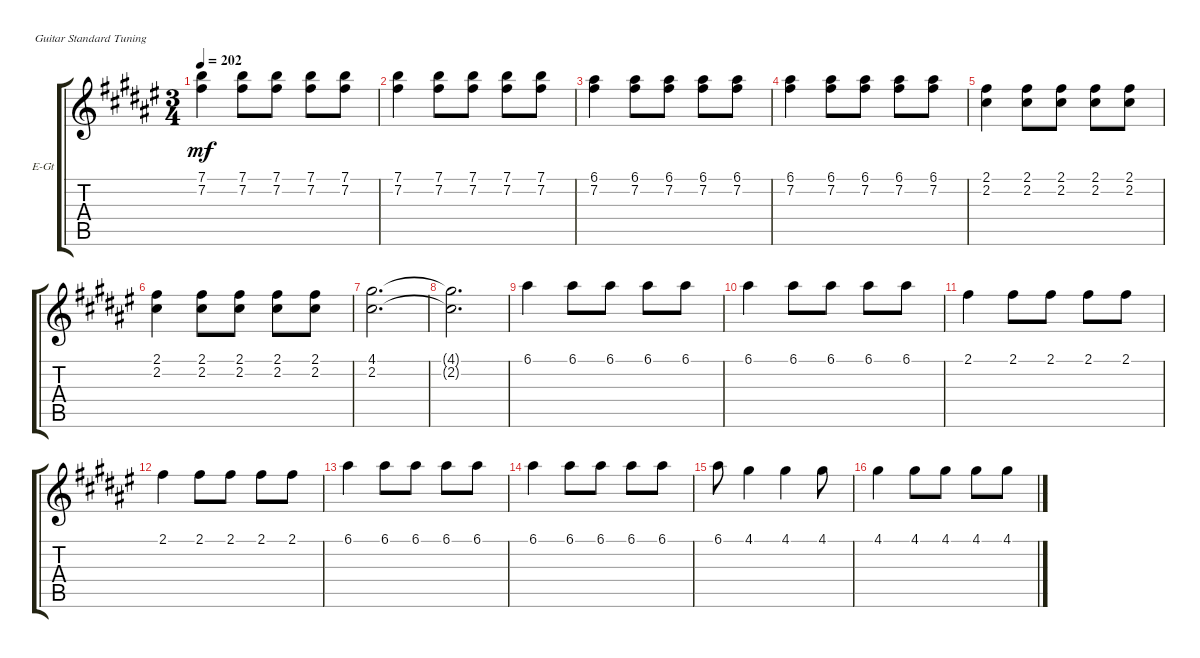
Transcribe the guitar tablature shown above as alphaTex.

\defaultSystemsLayout 4
\bracketExtendMode groupsimilarinstruments
\firstSystemTrackNameOrientation horizontal
\otherSystemsTrackNameOrientation horizontal
\track ("Electric Guitar (Lead)" "E-Gt") {instrument distortionguitar}
\staff {score tabs}
\tuning (E4 B3 G3 D3 A2 E2)
\ts (3 4)
\tempo 202
\clef g2
\scale
0.333333
\ks f#
(7.1 7.2).4{dy mf} (7.1 7.2).8 (7.1 7.2).8 (7.1 7.2).8 (7.1 7.2).8 |
\scale
0.333333 (7.1 7.2).4 (7.1 7.2).8 (7.1 7.2).8 (7.1 7.2).8 (7.1 7.2).8 |
\scale
0.333333 (6.1 7.2).4 (6.1 7.2).8 (6.1 7.2).8 (6.1 7.2).8 (6.1 7.2).8 |
\scale
0.333333 (6.1 7.2).4 (6.1 7.2).8 (6.1 7.2).8 (6.1 7.2).8 (6.1 7.2).8 |
\scale
0.333333 (2.1 2.2).4 (2.1 2.2).8 (2.1 2.2).8 (2.1 2.2).8 (2.1 2.2).8 |
\scale
0.333333 (2.1 2.2).4 (2.1 2.2).8 (2.1 2.2).8 (2.1 2.2).8 (2.1 2.2).8 |
\scale
0.333333 (2.2 4.1).2{d} |
\scale
0.333333 (2.2{t} 4.1{t}).2{d} |
\scale
0.333333 6.1.4 6.1.8 6.1.8 6.1.8 6.1.8 |
\scale
0.333333 6.1.4 6.1.8 6.1.8 6.1.8 6.1.8 |
\scale
0.333333 2.1.4 2.1.8 2.1.8 2.1.8 2.1.8 |
\scale
0.333333 2.1.4 2.1.8 2.1.8 2.1.8 2.1.8 |
\scale
0.333333 6.1.4 6.1.8 6.1.8 6.1.8 6.1.8 |
\scale
0.333333 6.1.4 6.1.8 6.1.8 6.1.8 6.1.8 |
\scale
0.333333 6.1.8 4.1.4 4.1.4 4.1.8 |
\scale
0.333333 4.1.4 4.1.8 4.1.8 4.1.8 4.1.8
